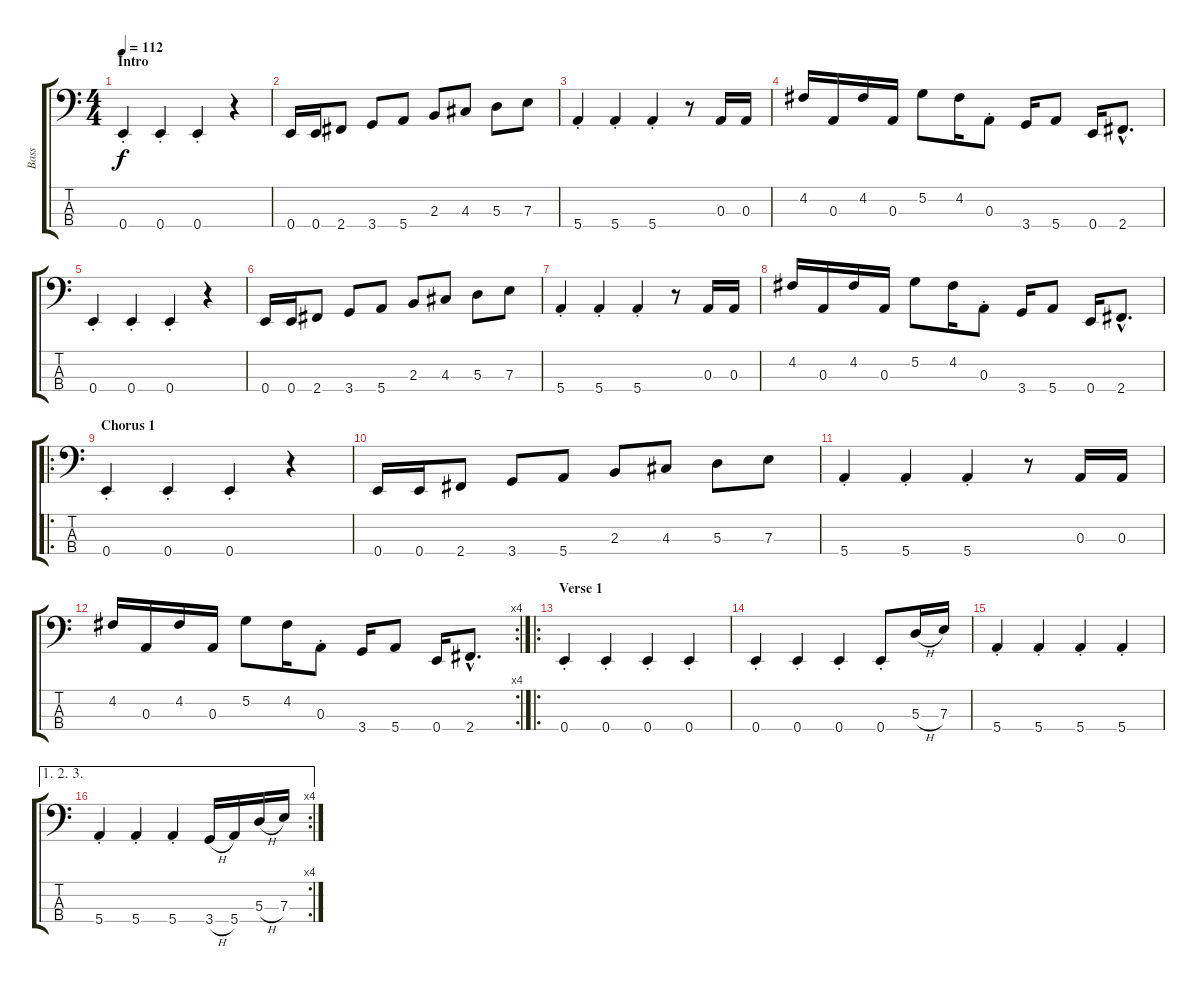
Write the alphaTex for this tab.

\track ("Bass" "Bass") {instrument electricbassfinger}
\staff {score tabs}
\tuning (G2 D2 A1 E1) {hide}
\ts (4 4)
\section ("" "Intro")
\tempo 112
\clef f4
\ks c
0.4{st}.4{dy f instrument electricbassfinger} 0.4{st}.4 0.4{st}.4 r.4 |
0.4.16 0.4.16 2.4.8 3.4.8 5.4.8 2.3.8 4.3.8 5.3.8 7.3.8 |
5.4{st}.4 5.4{st}.4 5.4{st}.4 r.8 0.3.16 0.3.16 |
4.2.16 0.3.16 4.2.16 0.3.16 5.2.8 4.2.16 0.3{st}.8 3.4.16 5.4.8 0.4.16 2.4{hac}.8{d} |
0.4{st}.4 0.4{st}.4 0.4{st}.4 r.4 |
0.4.16 0.4.16 2.4.8 3.4.8 5.4.8 2.3.8 4.3.8 5.3.8 7.3.8 |
5.4{st}.4 5.4{st}.4 5.4{st}.4 r.8 0.3.16 0.3.16 |
4.2.16 0.3.16 4.2.16 0.3.16 5.2.8 4.2.16 0.3{st}.8 3.4.16 5.4.8 0.4.16 2.4{hac}.8{d} |
\ro
\section ("" "Chorus 1")
0.4{st}.4 0.4{st}.4 0.4{st}.4 r.4 |
0.4.16 0.4.16 2.4.8 3.4.8 5.4.8 2.3.8 4.3.8 5.3.8 7.3.8 |
5.4{st}.4 5.4{st}.4 5.4{st}.4 r.8 0.3.16 0.3.16 |
\rc 4
4.2.16 0.3.16 4.2.16 0.3.16 5.2.8 4.2.16 0.3{st}.8 3.4.16 5.4.8 0.4.16 2.4{hac}.8{d} |
\ro
\section ("" "Verse 1")
0.4{st}.4 0.4{st}.4 0.4{st}.4 0.4{st}.4 |
0.4{st}.4 0.4{st}.4 0.4{st}.4 0.4{st}.8 5.3{h}.16 7.3.16 |
5.4{st}.4 5.4{st}.4 5.4{st}.4 5.4{st}.4 |
\ae (1 2 3)
\rc 4
5.4{st}.4 5.4{st}.4 5.4{st}.4 3.4{h}.16 5.4.16 5.3{h}.16 7.3.16
